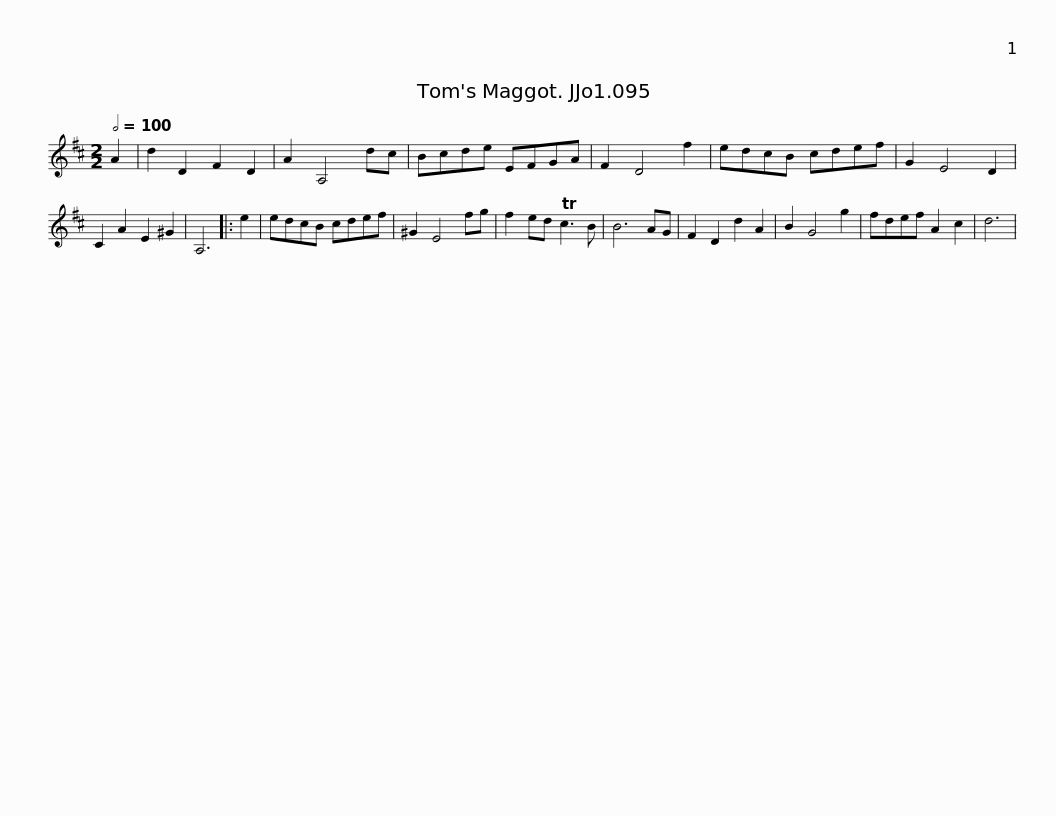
X:1
L:1/8
Q:1/2=100
M:2/2
I:linebreak $
K:D
V:1 treble
V:1
 A2 | d2 D2 F2 D2 | A2 A,4 dc | Bcde EFGA | F2 D4 f2 | %5
 edcB cdef | G2 E4 D2 | C2 A2 E2 ^G2 | A,6 |: e2 |$ %10
 edcB cdef | ^G2 E4 fg | f2 ed Tc3 B | B6 AG | F2 D2 d2 A2 | %15
 B2 G4 g2 | fdef A2 c2 | d6 | %18
